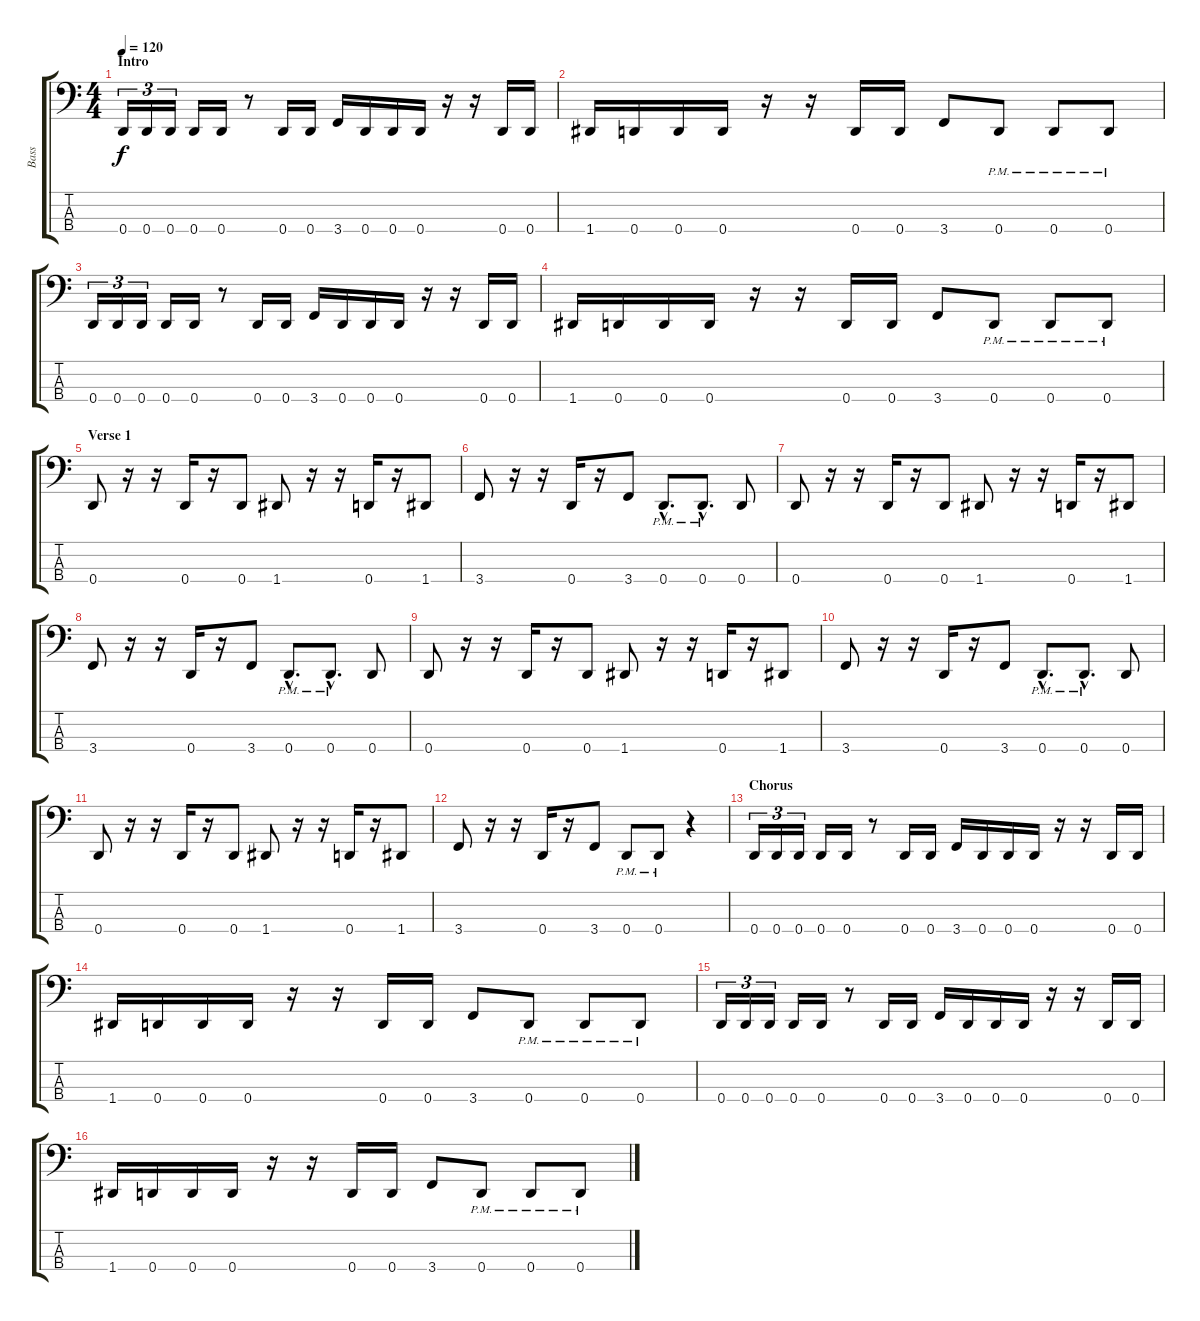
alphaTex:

\track ("Bass" "Bass") {instrument electricbasspick}
\staff {score tabs}
\tuning (G2 D2 A1 D1) {hide}
\ts (4 4)
\section ("" "Intro")
\tempo 120
\clef f4
\ks c
0.4.16{tu (3 2) dy f instrument electricbasspick} 0.4.16{tu (3 2)} 0.4.16{tu (3 2)} 0.4.16 0.4.16 r.8 0.4.16 0.4.16 3.4.16 0.4.16 0.4.16 0.4.16 r.16 r.16 0.4.16 0.4.16 |
1.4.16 0.4.16 0.4.16 0.4.16 r.16 r.16 0.4.16 0.4.16 3.4.8 0.4{pm}.8 0.4{pm}.8 0.4{pm}.8 |
0.4.16{tu (3 2)} 0.4.16{tu (3 2)} 0.4.16{tu (3 2)} 0.4.16 0.4.16 r.8 0.4.16 0.4.16 3.4.16 0.4.16 0.4.16 0.4.16 r.16 r.16 0.4.16 0.4.16 |
1.4.16 0.4.16 0.4.16 0.4.16 r.16 r.16 0.4.16 0.4.16 3.4.8 0.4{pm}.8 0.4{pm}.8 0.4{pm}.8 |
\section ("" "Verse 1")
0.4.8 r.16 r.16 0.4.16 r.16 0.4.8 1.4.8 r.16 r.16 0.4.16 r.16 1.4.8 |
3.4.8 r.16 r.16 0.4.16 r.16 3.4.8 0.4{hac pm}.8{d} 0.4{hac pm}.8{d} 0.4.8 |
0.4.8 r.16 r.16 0.4.16 r.16 0.4.8 1.4.8 r.16 r.16 0.4.16 r.16 1.4.8 |
3.4.8 r.16 r.16 0.4.16 r.16 3.4.8 0.4{hac pm}.8{d} 0.4{hac pm}.8{d} 0.4.8 |
0.4.8 r.16 r.16 0.4.16 r.16 0.4.8 1.4.8 r.16 r.16 0.4.16 r.16 1.4.8 |
3.4.8 r.16 r.16 0.4.16 r.16 3.4.8 0.4{hac pm}.8{d} 0.4{hac pm}.8{d} 0.4.8 |
0.4.8 r.16 r.16 0.4.16 r.16 0.4.8 1.4.8 r.16 r.16 0.4.16 r.16 1.4.8 |
3.4.8 r.16 r.16 0.4.16 r.16 3.4.8 0.4{pm}.8 0.4{pm}.8 r.4 |
\section ("" "Chorus")
0.4.16{tu (3 2)} 0.4.16{tu (3 2)} 0.4.16{tu (3 2)} 0.4.16 0.4.16 r.8 0.4.16 0.4.16 3.4.16 0.4.16 0.4.16 0.4.16 r.16 r.16 0.4.16 0.4.16 |
1.4.16 0.4.16 0.4.16 0.4.16 r.16 r.16 0.4.16 0.4.16 3.4.8 0.4{pm}.8 0.4{pm}.8 0.4{pm}.8 |
0.4.16{tu (3 2)} 0.4.16{tu (3 2)} 0.4.16{tu (3 2)} 0.4.16 0.4.16 r.8 0.4.16 0.4.16 3.4.16 0.4.16 0.4.16 0.4.16 r.16 r.16 0.4.16 0.4.16 |
1.4.16 0.4.16 0.4.16 0.4.16 r.16 r.16 0.4.16 0.4.16 3.4.8 0.4{pm}.8 0.4{pm}.8 0.4{pm}.8
